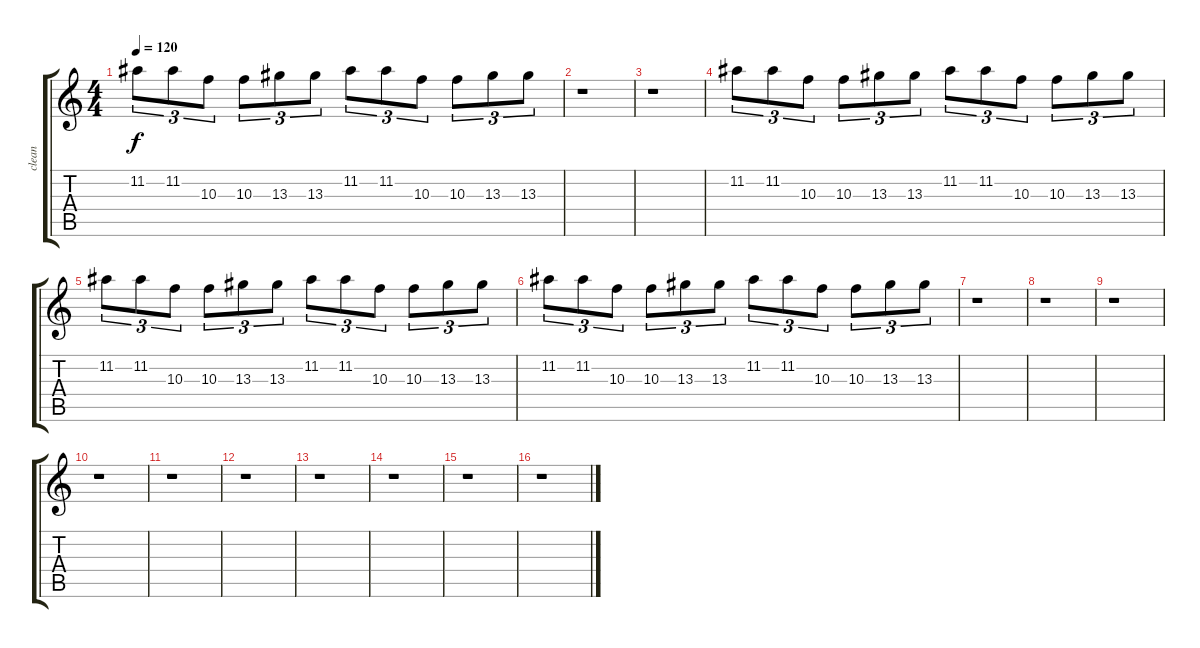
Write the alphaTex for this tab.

\track ("clean" "clean") {instrument electricguitarjazz}
\staff {score tabs}
\tuning (E4 B3 G3 D3 A2 E2) {hide}
\ts (4 4)
\tempo 120
\clef g2
\ks c
11.2.8{tu (3 2) dy f} 11.2.8{tu (3 2)} 10.3.8{tu (3 2)} 10.3.8{tu (3 2)} 13.3.8{tu (3 2)} 13.3.8{tu (3 2)} 11.2.8{tu (3 2)} 11.2.8{tu (3 2)} 10.3.8{tu (3 2)} 10.3.8{tu (3 2)} 13.3.8{tu (3 2)} 13.3.8{tu (3 2)} |
r.1 |
r.1 |
11.2.8{tu (3 2)} 11.2.8{tu (3 2)} 10.3.8{tu (3 2)} 10.3.8{tu (3 2)} 13.3.8{tu (3 2)} 13.3.8{tu (3 2)} 11.2.8{tu (3 2)} 11.2.8{tu (3 2)} 10.3.8{tu (3 2)} 10.3.8{tu (3 2)} 13.3.8{tu (3 2)} 13.3.8{tu (3 2)} |
11.2.8{tu (3 2)} 11.2.8{tu (3 2)} 10.3.8{tu (3 2)} 10.3.8{tu (3 2)} 13.3.8{tu (3 2)} 13.3.8{tu (3 2)} 11.2.8{tu (3 2)} 11.2.8{tu (3 2)} 10.3.8{tu (3 2)} 10.3.8{tu (3 2)} 13.3.8{tu (3 2)} 13.3.8{tu (3 2)} |
11.2.8{tu (3 2)} 11.2.8{tu (3 2)} 10.3.8{tu (3 2)} 10.3.8{tu (3 2)} 13.3.8{tu (3 2)} 13.3.8{tu (3 2)} 11.2.8{tu (3 2)} 11.2.8{tu (3 2)} 10.3.8{tu (3 2)} 10.3.8{tu (3 2)} 13.3.8{tu (3 2)} 13.3.8{tu (3 2)} |
r.1 |
r.1 |
r.1 |
r.1 |
r.1 |
r.1 |
r.1 |
r.1 |
r.1 |
r.1
